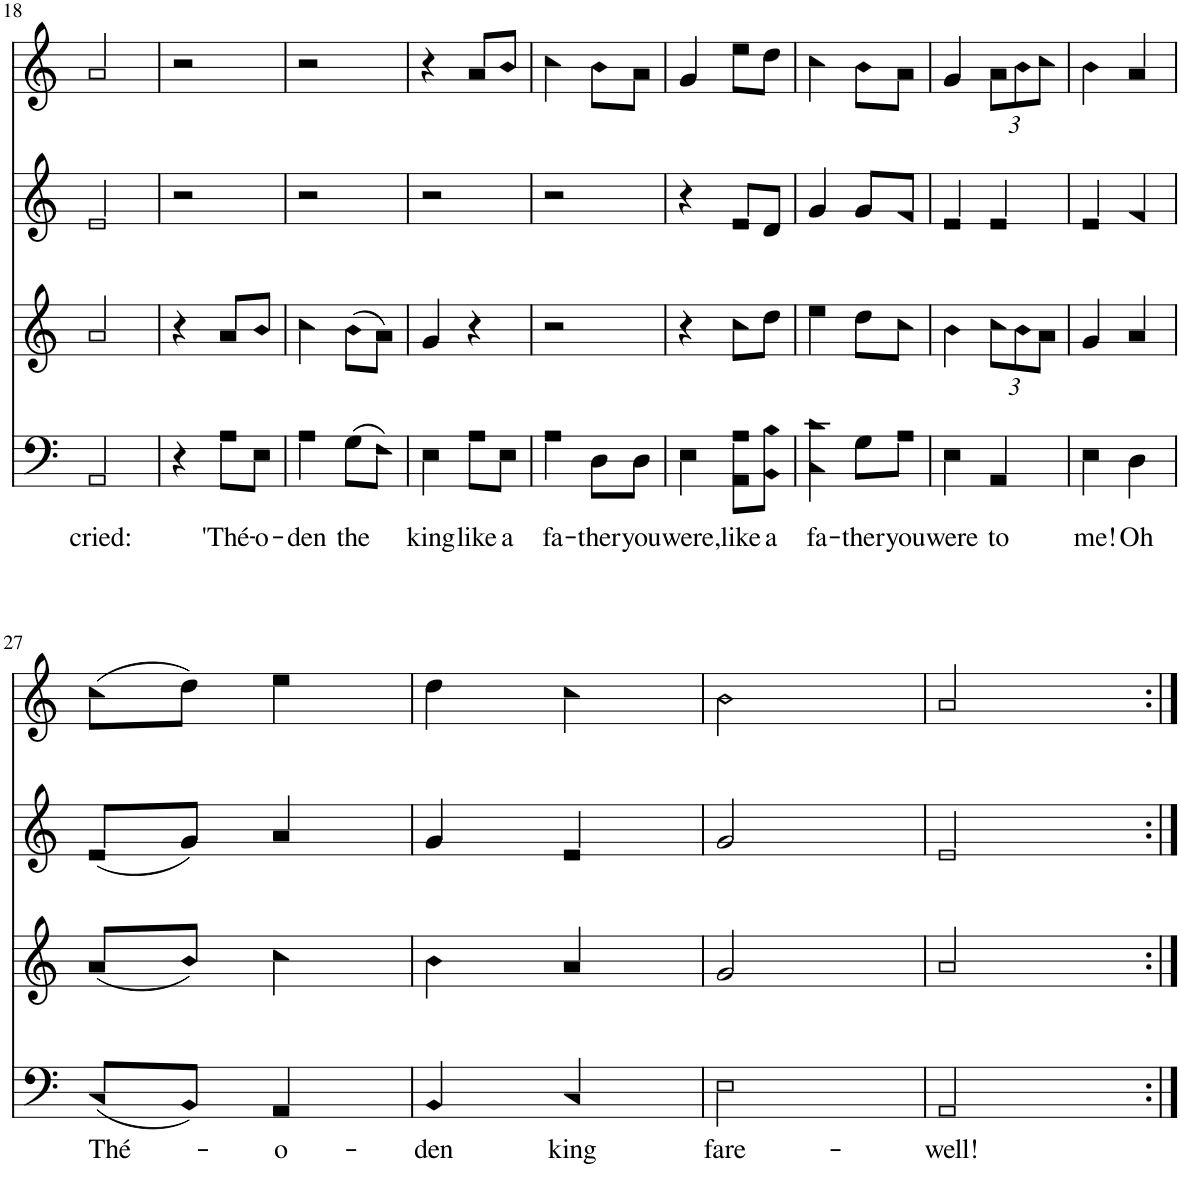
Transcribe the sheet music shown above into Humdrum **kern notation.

**kern	**text	**kern	**kern	**kern
*part4	*part4	*part3	*part2	*part1
*staff4	*staff4	*staff3	*staff2	*staff1
*I"bass	*	*I"tenor	*I"alto	*I"treble
!!LO:PB:g=z
*clefF4	*	*clefG2	*clefG2	*clefG2
*k[]	*	*k[]	*k[]	*k[]
*M2/4	*	*M2/4	*M2/4	*M2/4
=18	=18	=18	=18	=18
!	!LO:LY:b	!	!	!
2AA/	cried:	2a/	2e/	2a/
=19	=19	=19	=19	=19
4r	.	4r	2r	2r
!	!LO:LY:b	!	!	!
8A\L	'Thé-	8a/L	.	.
!	!LO:LY:b	!	!	!
8E\J	-o-	8b/J	.	.
=20	=20	=20	=20	=20
!	!LO:LY:b	!	!	!
4A\	-den	4cc\	2r	2r
!	!LO:LY:b	!	!	!
(8G\L	the	(8b\L	.	.
8F\J)	.	8a\J)	.	.
=21	=21	=21	=21	=21
!	!LO:LY:b	!	!	!
4E\	king	4g/	2r	4r
!	!LO:LY:b	!	!	!
8A\L	like	4r	.	8a/L
!	!LO:LY:b	!	!	!
8E\J	a	.	.	8b/J
=22	=22	=22	=22	=22
!	!LO:LY:b	!	!	!
4A\	fa-	2r	2r	4cc\
!	!LO:LY:b	!	!	!
8D\L	-ther	.	.	8b\L
!	!LO:LY:b	!	!	!
8D\J	you	.	.	8a\J
=23	=23	=23	=23	=23
!	!LO:LY:b	!	!	!
4E\	were,	4r	4r	4g/
!	!LO:LY:b	!	!	!
8AA\ 8A\L	like	8cc\L	8e/L	8ee\L
!	!LO:LY:b	!	!	!
8BB\ 8B\J	a	8dd\J	8d/J	8dd\J
=24	=24	=24	=24	=24
!	!LO:LY:b	!	!	!
4C\ 4c\	fa-	4ee\	4g/	4cc\
!	!LO:LY:b	!	!	!
8G\L	-ther	8dd\L	8g/L	8b\L
!	!LO:LY:b	!	!	!
8A\J	you	8cc\J	8f/J	8a\J
=25	=25	=25	=25	=25
!	!LO:LY:b	!	!	!
4E\	were	4b\	4e/	4g/
!	!LO:LY:b	!	!	!
*	*	*Xbrackettup	*	*Xbrackettup
4AA/	to	12cc\L	4e/	12a\L
.	.	12b\	.	12b\
.	.	12a\J	.	12cc\J
=26	=26	=26	=26	=26
!	!LO:LY:b	!	!	!
4E\	me!	4g/	4e/	4b\
!	!LO:LY:b	!	!	!
4D\	Oh	4a/	4f/	4a/
!!LO:LB:g=z
=27	=27	=27	=27	=27
!	!LO:LY:b	!	!	!
(8C/L	Thé-	(8a/L	(8e/L	(8cc\L
8BB/J)	.	8b/J)	8g/J)	8dd\J)
!	!LO:LY:b	!	!	!
4AA/	-o-	4cc\	4a/	4ee\
=28	=28	=28	=28	=28
!	!LO:LY:b	!	!	!
4BB/	-den	4b\	4g/	4dd\
!	!LO:LY:b	!	!	!
4C/	king	4a/	4e/	4cc\
=29	=29	=29	=29	=29
!	!LO:LY:b	!	!	!
2E\	fare-	2g/	2g/	2b\
=30	=30	=30	=30	=30
!	!LO:LY:b	!	!	!
2AA/	-well!	2a/	2e/	2a/
=:|!	=:|!	=:|!	=:|!	=:|!
*-	*-	*-	*-	*-
